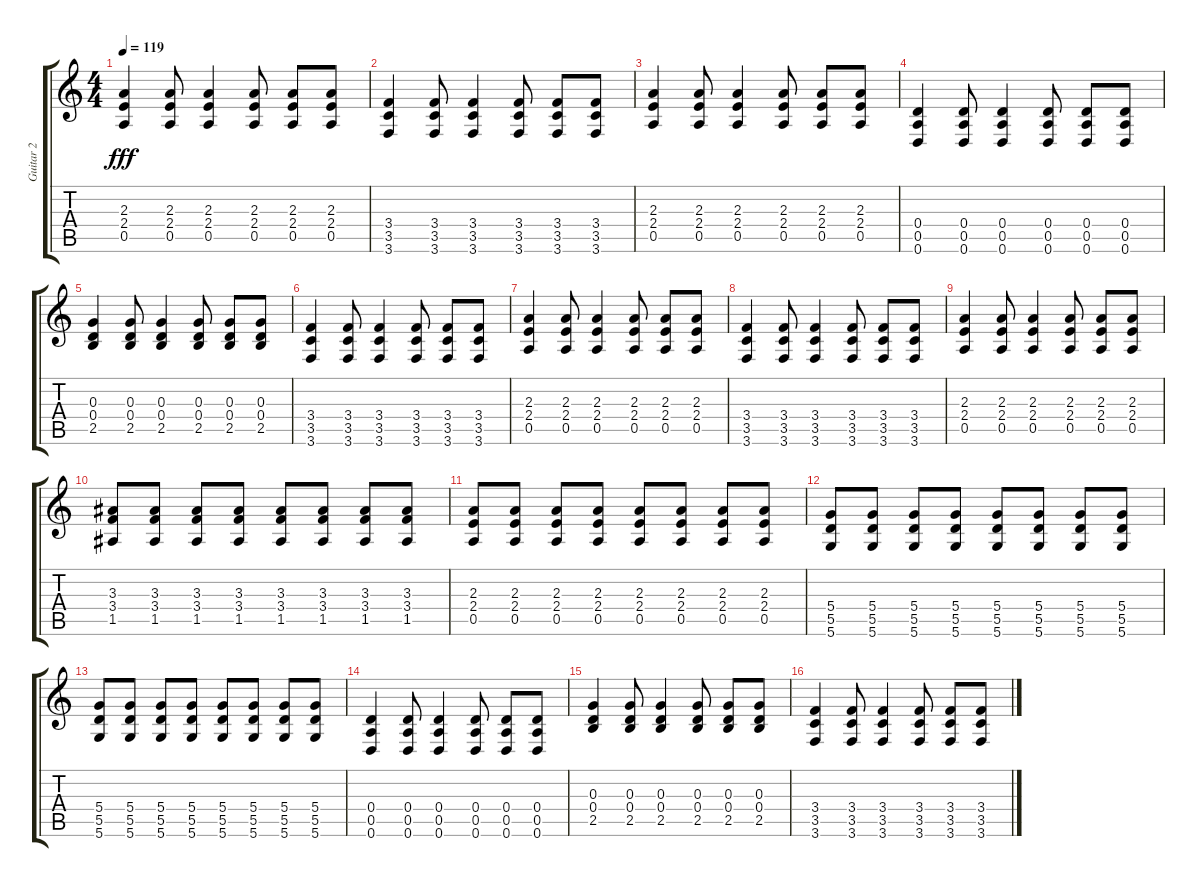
\track ("Guitar 2" "Guitar 2") {instrument overdrivenguitar}
\staff {score tabs}
\tuning (E4 B3 G3 D3 A2 D2) {hide}
\ts (4 4)
\tempo 119
\clef g2
\ks c
(2.3 2.4 0.5).4{dy fff} (2.3 2.4 0.5).8 (2.3 2.4 0.5).4 (2.3 2.4 0.5).8 (2.3 2.4 0.5).8 (2.3 2.4 0.5).8 |
(3.4 3.5 3.6).4 (3.4 3.5 3.6).8 (3.4 3.5 3.6).4 (3.4 3.5 3.6).8 (3.4 3.5 3.6).8 (3.4 3.5 3.6).8 |
(2.3 2.4 0.5).4 (2.3 2.4 0.5).8 (2.3 2.4 0.5).4 (2.3 2.4 0.5).8 (2.3 2.4 0.5).8 (2.3 2.4 0.5).8 |
(0.4 0.5 0.6).4 (0.4 0.5 0.6).8 (0.4 0.5 0.6).4 (0.4 0.5 0.6).8 (0.4 0.5 0.6).8 (0.4 0.5 0.6).8 |
(0.3 0.4 2.5).4 (0.3 0.4 2.5).8 (0.3 0.4 2.5).4 (0.3 0.4 2.5).8 (0.3 0.4 2.5).8 (0.3 0.4 2.5).8 |
(3.4 3.5 3.6).4 (3.4 3.5 3.6).8 (3.4 3.5 3.6).4 (3.4 3.5 3.6).8 (3.4 3.5 3.6).8 (3.4 3.5 3.6).8 |
(2.3 2.4 0.5).4 (2.3 2.4 0.5).8 (2.3 2.4 0.5).4 (2.3 2.4 0.5).8 (2.3 2.4 0.5).8 (2.3 2.4 0.5).8 |
(3.4 3.5 3.6).4 (3.4 3.5 3.6).8 (3.4 3.5 3.6).4 (3.4 3.5 3.6).8 (3.4 3.5 3.6).8 (3.4 3.5 3.6).8 |
(2.3 2.4 0.5).4 (2.3 2.4 0.5).8 (2.3 2.4 0.5).4 (2.3 2.4 0.5).8 (2.3 2.4 0.5).8 (2.3 2.4 0.5).8 |
(3.3 3.4 1.5).8 (3.3 3.4 1.5).8 (3.3 3.4 1.5).8 (3.3 3.4 1.5).8 (3.3 3.4 1.5).8 (3.3 3.4 1.5).8 (3.3 3.4 1.5).8 (3.3 3.4 1.5).8 |
(2.3 2.4 0.5).8 (2.3 2.4 0.5).8 (2.3 2.4 0.5).8 (2.3 2.4 0.5).8 (2.3 2.4 0.5).8 (2.3 2.4 0.5).8 (2.3 2.4 0.5).8 (2.3 2.4 0.5).8 |
(5.4 5.5 5.6).8 (5.4 5.5 5.6).8 (5.4 5.5 5.6).8 (5.4 5.5 5.6).8 (5.4 5.5 5.6).8 (5.4 5.5 5.6).8 (5.4 5.5 5.6).8 (5.4 5.5 5.6).8 |
(5.4 5.5 5.6).8 (5.4 5.5 5.6).8 (5.4 5.5 5.6).8 (5.4 5.5 5.6).8 (5.4 5.5 5.6).8 (5.4 5.5 5.6).8 (5.4 5.5 5.6).8 (5.4 5.5 5.6).8 |
(0.4 0.5 0.6).4 (0.4 0.5 0.6).8 (0.4 0.5 0.6).4 (0.4 0.5 0.6).8 (0.4 0.5 0.6).8 (0.4 0.5 0.6).8 |
(0.3 0.4 2.5).4 (0.3 0.4 2.5).8 (0.3 0.4 2.5).4 (0.3 0.4 2.5).8 (0.3 0.4 2.5).8 (0.3 0.4 2.5).8 |
(3.4 3.5 3.6).4 (3.4 3.5 3.6).8 (3.4 3.5 3.6).4 (3.4 3.5 3.6).8 (3.4 3.5 3.6).8 (3.4 3.5 3.6).8
